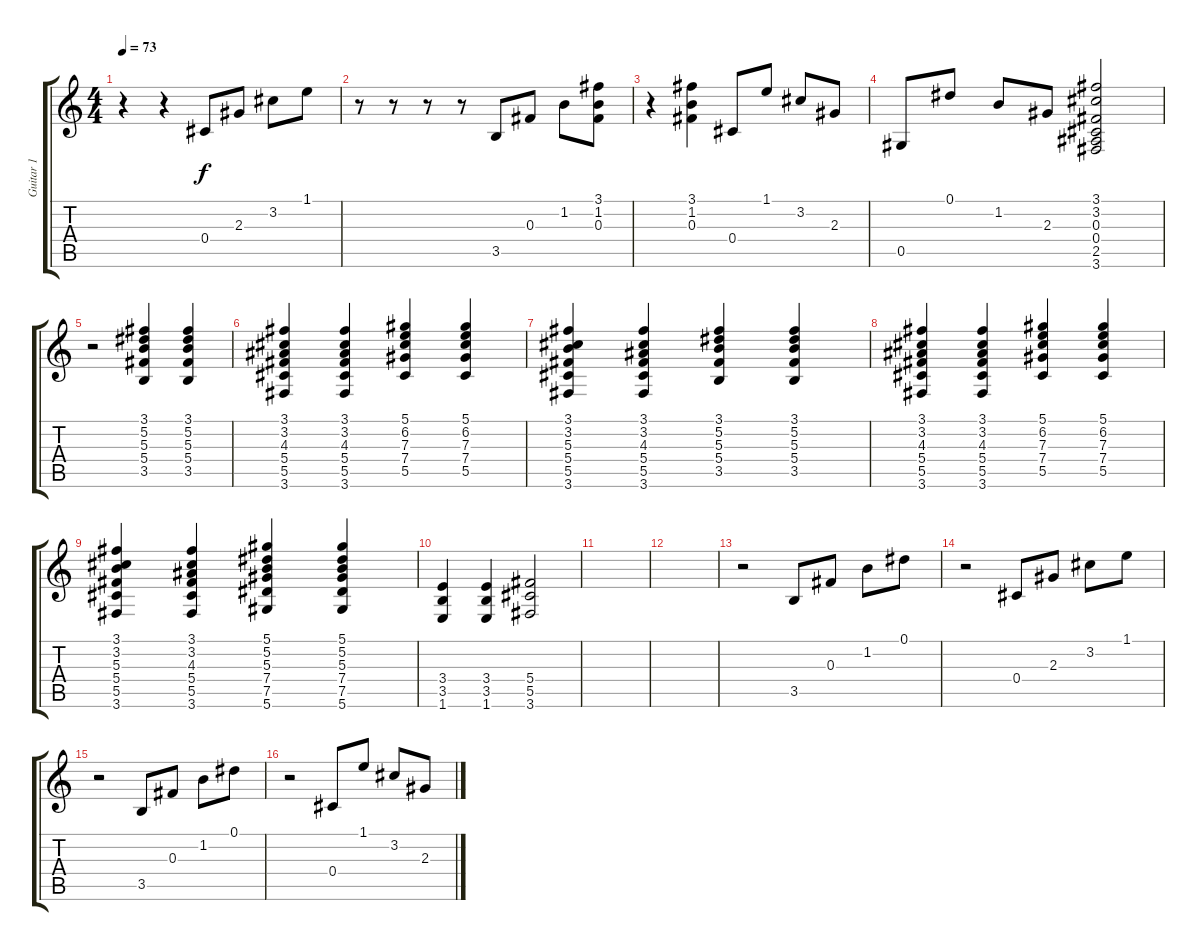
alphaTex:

\track ("Guitar 1" "Guitar 1") {instrument acousticguitarsteel}
\staff {score tabs}
\tuning (Eb4 Bb3 Gb3 Db3 Ab2 Eb2) {hide}
\ts (4 4)
\tempo 73
\clef g2
\ks c
r.4{dy f} r.4 0.4.8 2.3.8 3.2.8 1.1.8 |
r.8 r.8 r.8 r.8 3.5.8 0.3.8 1.2.8 (3.1 1.2 0.3).8 |
r.4 (3.1 1.2 0.3).4 0.4.8 1.1.8 3.2.8 2.3.8 |
0.5.8 0.1.8 1.2.8 2.3.8 (3.1 3.2 0.3 0.4 2.5 3.6).2 |
r.2 (3.1 5.2 5.3 5.4 3.5).4 (3.1 5.2 5.3 5.4 3.5).4 |
(3.1 3.2 4.3 5.4 5.5 3.6).4 (3.1 3.2 4.3 5.4 5.5 3.6).4 (5.1 6.2 7.3 7.4 5.5).4 (5.1 6.2 7.3 7.4 5.5).4 |
(3.1 3.2 5.3 5.4 5.5 3.6).4 (3.1 3.2 4.3 5.4 5.5 3.6).4 (3.1 5.2 5.3 5.4 3.5).4 (3.1 5.2 5.3 5.4 3.5).4 |
(3.1 3.2 4.3 5.4 5.5 3.6).4 (3.1 3.2 4.3 5.4 5.5 3.6).4 (5.1 6.2 7.3 7.4 5.5).4 (5.1 6.2 7.3 7.4 5.5).4 |
(3.1 3.2 5.3 5.4 5.5 3.6).4 (3.1 3.2 4.3 5.4 5.5 3.6).4 (5.1 5.2 5.3 7.4 7.5 5.6).4 (5.1 5.2 5.3 7.4 7.5 5.6).4 |
(3.4 3.5 1.6).4 (3.4 3.5 1.6).4 (5.4 5.5 3.6).2 |
|
|
r.2 3.5.8 0.3.8 1.2.8 0.1.8 |
r.2 0.4.8 2.3.8 3.2.8 1.1.8 |
r.2 3.5.8 0.3.8 1.2.8 0.1.8 |
r.2 0.4.8 1.1.8 3.2.8 2.3.8
